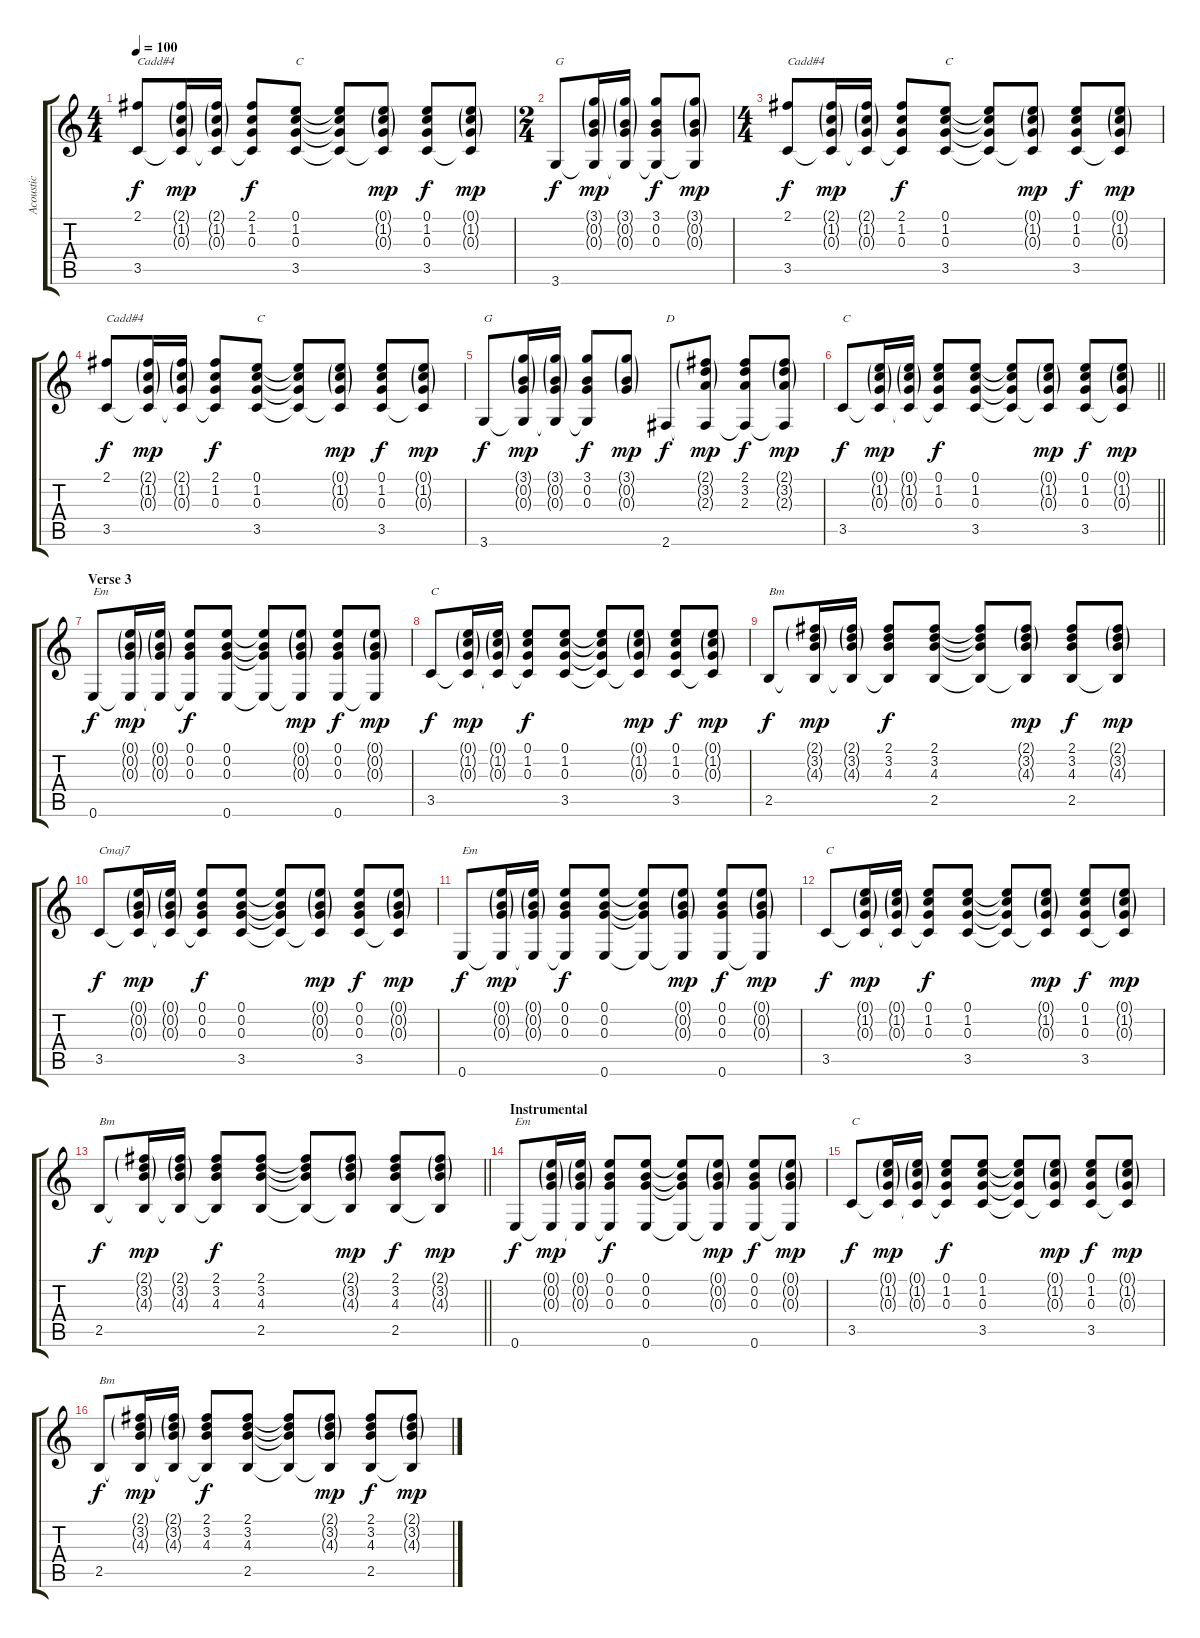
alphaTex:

\track ("Acoustic" "Acoustic") {instrument acousticguitarsteel}
\staff {score tabs}
\tuning (E4 B3 G3 D3 A2 E2) {hide}
\ts (4 4)
\tempo 100
\clef g2
\ks c
(2.1 3.5).8{txt "Cadd#4" dy f} (2.1{g} 1.2{g} 0.3{g} 3.5{t}).16{dy mp} (2.1{g} 1.2{g} 0.3{g} 3.5{t}).16 (2.1 1.2 0.3 3.5{t}).8{dy f} (0.1 1.2 0.3 3.5).8{txt "C"} (0.1{t} 1.2{t} 0.3{t} 3.5{t}).8 (0.1{g} 1.2{g} 0.3{g} 3.5{t}).8{dy mp} (0.1 1.2 0.3 3.5).8{dy f} (0.1{g} 1.2{g} 0.3{g} 3.5{t}).8{dy mp} |
\ts (2 4)
3.6.8{txt "G" dy f} (3.1{g} 0.2{g} 0.3{g} 3.6{t}).16{dy mp} (3.1{g} 0.2{g} 0.3{g} 3.6{t}).16 (3.1 0.2 0.3 3.6{t}).8{dy f} (3.1{g} 0.2{g} 0.3{g} 3.6{t}).8{dy mp} |
\ts (4 4)
(2.1 3.5).8{txt "Cadd#4" dy f} (2.1{g} 1.2{g} 0.3{g} 3.5{t}).16{dy mp} (2.1{g} 1.2{g} 0.3{g} 3.5{t}).16 (2.1 1.2 0.3 3.5{t}).8{dy f} (0.1 1.2 0.3 3.5).8{txt "C"} (0.1{t} 1.2{t} 0.3{t} 3.5{t}).8 (0.1{g} 1.2{g} 0.3{g} 3.5{t}).8{dy mp} (0.1 1.2 0.3 3.5).8{dy f} (0.1{g} 1.2{g} 0.3{g} 3.5{t}).8{dy mp} |
(2.1 3.5).8{txt "Cadd#4" dy f} (2.1{g} 1.2{g} 0.3{g} 3.5{t}).16{dy mp} (2.1{g} 1.2{g} 0.3{g} 3.5{t}).16 (2.1 1.2 0.3 3.5{t}).8{dy f} (0.1 1.2 0.3 3.5).8{txt "C"} (0.1{t} 1.2{t} 0.3{t} 3.5{t}).8 (0.1{g} 1.2{g} 0.3{g} 3.5{t}).8{dy mp} (0.1 1.2 0.3 3.5).8{dy f} (0.1{g} 1.2{g} 0.3{g} 3.5{t}).8{dy mp} |
3.6.8{txt "G" dy f} (3.1{g} 0.2{g} 0.3{g} 3.6{t}).16{dy mp} (3.1{g} 0.2{g} 0.3{g} 3.6{t}).16 (3.1 0.2 0.3 3.6{t}).8{dy f} (3.1{g} 0.2{g} 0.3{g}).8{dy mp} 2.6.8{txt "D" dy f} (2.1{g} 3.2{g} 2.3{g} 2.6{t}).8{dy mp} (2.1 3.2 2.3 2.6{t}).8{dy f} (2.1{g} 3.2{g} 2.3{g} 2.6{t}).8{dy mp} |
\barLineRight lightlight
3.5.8{txt "C" dy f} (0.1{g} 1.2{g} 0.3{g} 3.5{t}).16{dy mp} (0.1{g} 1.2{g} 0.3{g} 3.5{t}).16 (0.1 1.2 0.3 3.5{t}).8{dy f} (0.1 1.2 0.3 3.5).8 (0.1{t} 1.2{t} 0.3{t} 3.5{t}).8 (0.1{g} 1.2{g} 0.3{g} 3.5{t}).8{dy mp} (0.1 1.2 0.3 3.5).8{dy f} (0.1{g} 1.2{g} 0.3{g} 3.5{t}).8{dy mp} |
\section ("" "Verse 3")
0.6.8{txt "Em" dy f} (0.1{g} 0.2{g} 0.3{g} 0.6{t}).16{dy mp} (0.1{g} 0.2{g} 0.3{g} 0.6{t}).16 (0.1 0.2 0.3 0.6{t}).8{dy f} (0.1 0.2 0.3 0.6).8 (0.1{t} 0.2{t} 0.3{t} 0.6{t}).8 (0.1{g} 0.2{g} 0.3{g} 0.6{t}).8{dy mp} (0.1 0.2 0.3 0.6).8{dy f} (0.1{g} 0.2{g} 0.3{g} 0.6{t}).8{dy mp} |
3.5.8{txt "C" dy f} (0.1{g} 1.2{g} 0.3{g} 3.5{t}).16{dy mp} (0.1{g} 1.2{g} 0.3{g} 3.5{t}).16 (0.1 1.2 0.3 3.5{t}).8{dy f} (0.1 1.2 0.3 3.5).8 (0.1{t} 1.2{t} 0.3{t} 3.5{t}).8 (0.1{g} 1.2{g} 0.3{g} 3.5{t}).8{dy mp} (0.1 1.2 0.3 3.5).8{dy f} (0.1{g} 1.2{g} 0.3{g} 3.5{t}).8{dy mp} |
2.5.8{txt "Bm" dy f} (2.1{g} 3.2{g} 4.3{g} 2.5{t}).16{dy mp} (2.1{g} 3.2{g} 4.3{g} 2.5{t}).16 (2.1 3.2 4.3 2.5{t}).8{dy f} (2.1 3.2 4.3 2.5).8 (2.1{t} 3.2{t} 4.3{t} 2.5{t}).8 (2.1{g} 3.2{g} 4.3{g} 2.5{t}).8{dy mp} (2.1 3.2 4.3 2.5).8{dy f} (2.1{g} 3.2{g} 4.3{g} 2.5{t}).8{dy mp} |
3.5.8{txt "Cmaj7" dy f} (0.1{g} 0.2{g} 0.3{g} 3.5{t}).16{dy mp} (0.1{g} 0.2{g} 0.3{g} 3.5{t}).16 (0.1 0.2 0.3 3.5{t}).8{dy f} (0.1 0.2 0.3 3.5).8 (0.1{t} 0.2{t} 0.3{t} 3.5{t}).8 (0.1{g} 0.2{g} 0.3{g} 3.5{t}).8{dy mp} (0.1 0.2 0.3 3.5).8{dy f} (0.1{g} 0.2{g} 0.3{g} 3.5{t}).8{dy mp} |
0.6.8{txt "Em" dy f} (0.1{g} 0.2{g} 0.3{g} 0.6{t}).16{dy mp} (0.1{g} 0.2{g} 0.3{g} 0.6{t}).16 (0.1 0.2 0.3 0.6{t}).8{dy f} (0.1 0.2 0.3 0.6).8 (0.1{t} 0.2{t} 0.3{t} 0.6{t}).8 (0.1{g} 0.2{g} 0.3{g} 0.6{t}).8{dy mp} (0.1 0.2 0.3 0.6).8{dy f} (0.1{g} 0.2{g} 0.3{g} 0.6{t}).8{dy mp} |
3.5.8{txt "C" dy f} (0.1{g} 1.2{g} 0.3{g} 3.5{t}).16{dy mp} (0.1{g} 1.2{g} 0.3{g} 3.5{t}).16 (0.1 1.2 0.3 3.5{t}).8{dy f} (0.1 1.2 0.3 3.5).8 (0.1{t} 1.2{t} 0.3{t} 3.5{t}).8 (0.1{g} 1.2{g} 0.3{g} 3.5{t}).8{dy mp} (0.1 1.2 0.3 3.5).8{dy f} (0.1{g} 1.2{g} 0.3{g} 3.5{t}).8{dy mp} |
\barLineRight lightlight
2.5.8{txt "Bm" dy f} (2.1{g} 3.2{g} 4.3{g} 2.5{t}).16{dy mp} (2.1{g} 3.2{g} 4.3{g} 2.5{t}).16 (2.1 3.2 4.3 2.5{t}).8{dy f} (2.1 3.2 4.3 2.5).8 (2.1{t} 3.2{t} 4.3{t} 2.5{t}).8 (2.1{g} 3.2{g} 4.3{g} 2.5{t}).8{dy mp} (2.1 3.2 4.3 2.5).8{dy f} (2.1{g} 3.2{g} 4.3{g} 2.5{t}).8{dy mp} |
\section ("" "Instrumental")
0.6.8{txt "Em" dy f} (0.1{g} 0.2{g} 0.3{g} 0.6{t}).16{dy mp} (0.1{g} 0.2{g} 0.3{g} 0.6{t}).16 (0.1 0.2 0.3 0.6{t}).8{dy f} (0.1 0.2 0.3 0.6).8 (0.1{t} 0.2{t} 0.3{t} 0.6{t}).8 (0.1{g} 0.2{g} 0.3{g} 0.6{t}).8{dy mp} (0.1 0.2 0.3 0.6).8{dy f} (0.1{g} 0.2{g} 0.3{g} 0.6{t}).8{dy mp} |
3.5.8{txt "C" dy f} (0.1{g} 1.2{g} 0.3{g} 3.5{t}).16{dy mp} (0.1{g} 1.2{g} 0.3{g} 3.5{t}).16 (0.1 1.2 0.3 3.5{t}).8{dy f} (0.1 1.2 0.3 3.5).8 (0.1{t} 1.2{t} 0.3{t} 3.5{t}).8 (0.1{g} 1.2{g} 0.3{g} 3.5{t}).8{dy mp} (0.1 1.2 0.3 3.5).8{dy f} (0.1{g} 1.2{g} 0.3{g} 3.5{t}).8{dy mp} |
2.5.8{txt "Bm" dy f} (2.1{g} 3.2{g} 4.3{g} 2.5{t}).16{dy mp} (2.1{g} 3.2{g} 4.3{g} 2.5{t}).16 (2.1 3.2 4.3 2.5{t}).8{dy f} (2.1 3.2 4.3 2.5).8 (2.1{t} 3.2{t} 4.3{t} 2.5{t}).8 (2.1{g} 3.2{g} 4.3{g} 2.5{t}).8{dy mp} (2.1 3.2 4.3 2.5).8{dy f} (2.1{g} 3.2{g} 4.3{g} 2.5{t}).8{dy mp}
